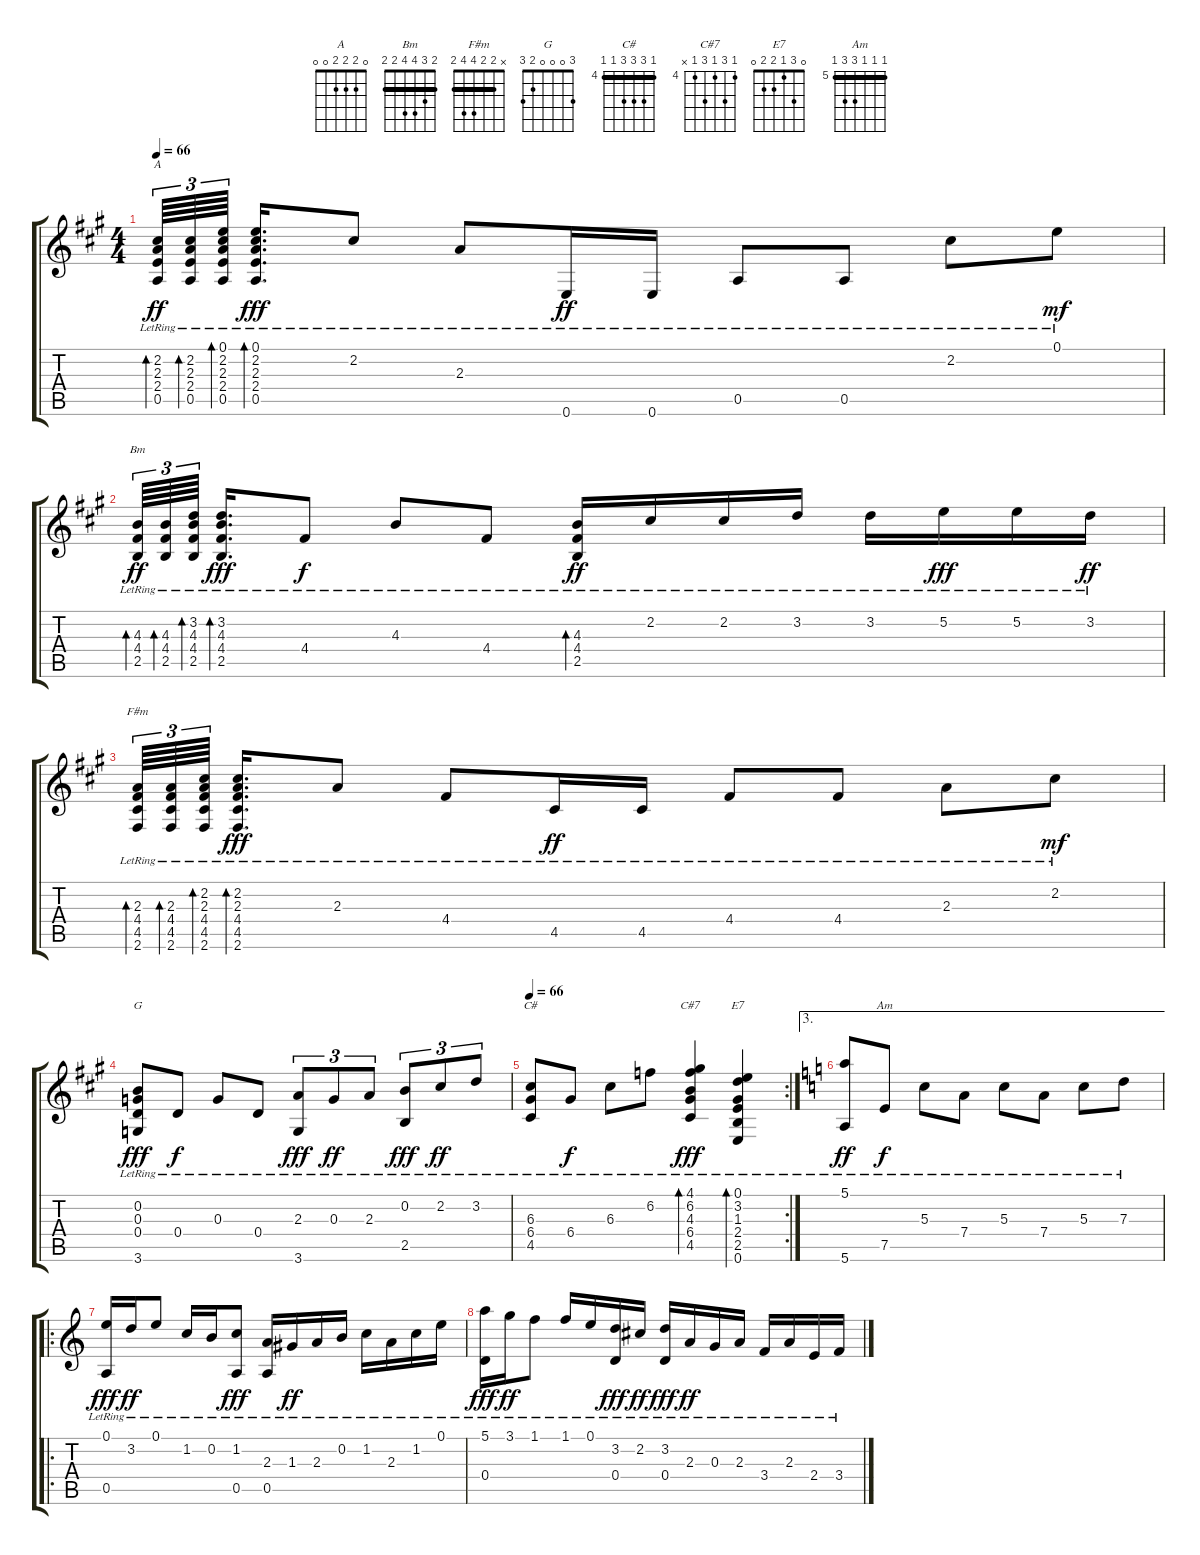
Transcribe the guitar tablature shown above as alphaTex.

\track "" {instrument acousticguitarnylon}
\staff {score tabs}
\tuning (E4 B3 G3 D3 A2 E2) {hide}
\chord ("A" 0 2 2 2 0 0)
\chord ("Bm" 2 3 4 4 2 2) {barre 2}
\chord ("F#m" x 2 2 4 4 2) {barre 2}
\chord ("G" 3 0 0 0 2 3)
\chord ("C#" 4 6 6 6 4 4) {firstfret 4 barre 4}
\chord ("C#7" 4 6 4 6 4 x) {firstfret 4}
\chord ("E7" 0 3 1 2 2 0)
\chord ("Am" 5 5 5 7 7 5) {firstfret 5 barre 5}
\ts (4 4)
\tempo 66
\clef g2
\ks a
(2.2{lr} 2.3{lr} 2.4{lr} 0.5{lr}).64{tu (3 2) bd 60 ch "A" dy ff} (2.2{lr} 2.3{lr} 2.4{lr} 0.5{lr}).64{tu (3 2) bd 60} (0.1{lr} 2.2{lr} 2.3{lr} 2.4{lr} 0.5{lr}).64{tu (3 2) bd 60 beam splitsecondary} (0.1{lr} 2.2{lr} 2.3{lr} 2.4{lr} 0.5{lr}).16{d bd 60 dy fff} 2.2{lr}.8 2.3{lr}.8 0.6{lr}.16{dy ff} 0.6{lr}.16 0.5{lr}.8 0.5{lr}.8 2.2{lr}.8 0.1{lr}.8{dy mf} |
(4.3{lr} 4.4{lr} 2.5{lr}).64{tu (3 2) bd 60 ch "Bm" dy ff} (4.3{lr} 4.4{lr} 2.5{lr}).64{tu (3 2) bd 60} (3.2{lr} 4.3{lr} 4.4{lr} 2.5{lr}).64{tu (3 2) bd 60 beam splitsecondary} (3.2{lr} 4.3{lr} 4.4{lr} 2.5{lr}).16{d bd 60 dy fff} 4.4{lr}.8{dy f} 4.3{lr}.8 4.4{lr}.8 (4.3{lr} 4.4{lr} 2.5{lr}).16{bd 30 dy ff} 2.2{lr}.16 2.2{lr}.16 3.2{lr}.16 3.2{lr}.16 5.2{lr}.16{dy fff} 5.2{lr}.16 3.2{lr}.16{dy ff} |
(2.3{lr} 4.4{lr} 4.5{lr} 2.6{lr}).64{tu (3 2) bd 60 ch "F#m"} (2.3{lr} 4.4{lr} 4.5{lr} 2.6{lr}).64{tu (3 2) bd 60} (2.2{lr} 2.3{lr} 4.4{lr} 4.5{lr} 2.6{lr}).64{tu (3 2) bd 60 beam splitsecondary} (2.2{lr} 2.3{lr} 4.4{lr} 4.5{lr} 2.6{lr}).16{d bd 60 dy fff} 2.3{lr}.8 4.4{lr}.8 4.5{lr}.16{dy ff} 4.5{lr}.16 4.4{lr}.8 4.4{lr}.8 2.3{lr}.8 2.2{lr}.8{dy mf} |
(0.2{lr} 0.3{lr} 0.4{lr} 3.6{lr}).8{ch "G" dy fff} 0.4{lr}.8{dy f} 0.3{lr}.8 0.4{lr}.8 (2.3{lr} 3.6{lr}).8{tu (3 2) dy fff} 0.3{lr}.8{tu (3 2) dy ff} 2.3{lr}.8{tu (3 2)} (0.2{lr} 2.5{lr}).8{tu (3 2) dy fff} 2.2{lr}.8{tu (3 2) dy ff} 3.2{lr}.8{tu (3 2)} |
\rc 2
\tempo 66
(6.3{lr} 6.4{lr} 4.5{lr}).8{ch "C#" volume 14} 6.4{lr}.8{dy f} 6.3{lr}.8 6.2{lr}.8 (4.1 6.2 4.3 6.4 4.5{lr}).4{bd 240 ch "C#7" dy fff} (0.1 3.2 1.3 2.4 2.5 0.6{lr}).4{bd 120 ch "E7"} |
\ae 3
\ks c
(5.1{lr} 5.6{lr}).8{dy ff} 7.5{lr}.8{ch "Am" dy f} 5.3{lr}.8 7.4{lr}.8 5.3{lr}.8 7.4{lr}.8 5.3{lr}.8 7.3{lr}.8 |
\ro
(0.1{lr} 0.5{lr}).16{dy fff} 3.2{lr}.16{dy ff} 0.1{lr}.8 1.2{lr}.16 0.2{lr}.16 (1.2{lr} 0.5{lr}).8{dy fff} (2.3{lr} 0.5{lr}).16 1.3{lr}.16{dy ff} 2.3{lr}.16 0.2{lr}.16 1.2{lr}.16 2.3{lr}.16 1.2{lr}.16 0.1{lr}.16 |
(5.1{lr} 0.4{lr}).16{dy fff} 3.1{lr}.16{dy ff} 1.1{lr}.8 1.1{lr}.16 0.1{lr}.16 (3.2{lr} 0.4{lr}).16{dy fff} 2.2{lr}.16{dy ff} (3.2{lr} 0.4{lr}).16{dy fff} 2.3{lr}.16{dy ff} 0.3{lr}.16 2.3{lr}.16 3.4{lr}.16 2.3{lr}.16 2.4{lr}.16 3.4{lr}.16
